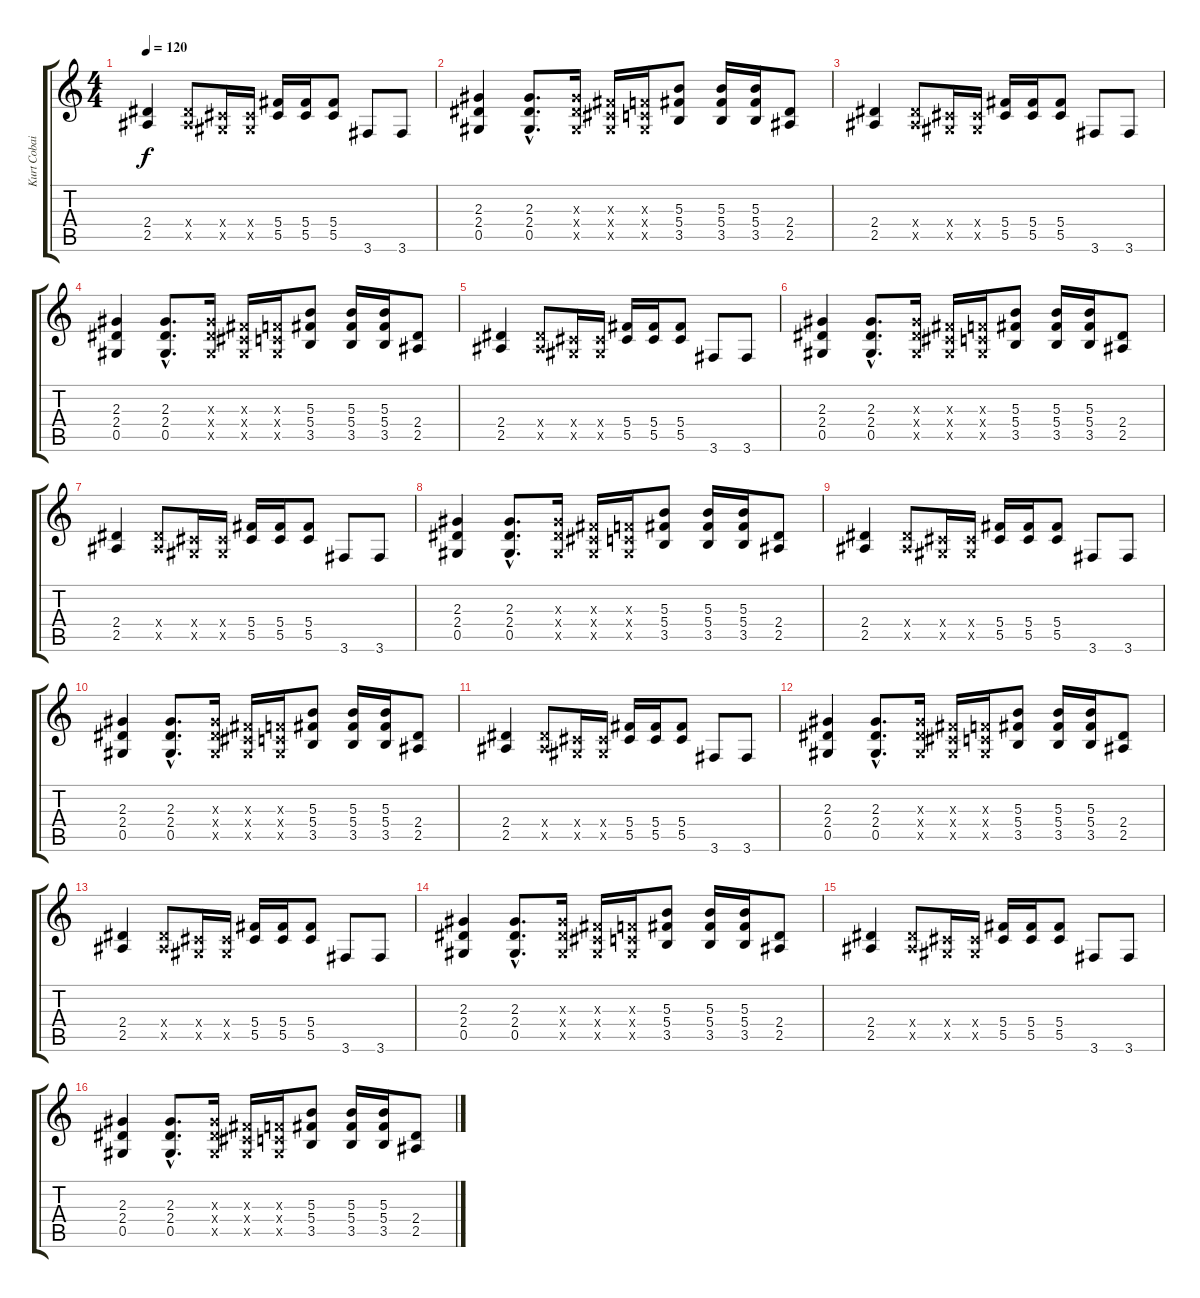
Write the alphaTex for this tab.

\track ("Kurt Cobain (Guitar)" "Kurt Cobai") {instrument overdrivenguitar}
\staff {score tabs}
\tuning (Eb4 Bb3 Gb3 Db3 Ab2 Eb2) {hide}
\ts (4 4)
\tempo 120
\clef g2
\ks c
(2.4 2.5).4{dy f} (2.4{x} 2.5{x}).8 (0.4{x} 0.5{x}).16 (0.4{x} 0.5{x}).16 (5.4 5.5).16 (5.4 5.5).16 (5.4 5.5).8 3.6.8 3.6.8 |
(2.3 2.4 0.5).4 (2.3{hac} 2.4{hac} 0.5{hac}).8{d} (2.3{x} 2.4{x} 0.5{x}).16 (0.3{x} 0.4{x} 0.5{x}).16 (-1.3{x} -1.4{x} 0.5{x}).16 (5.3 5.4 3.5).8 (5.3 5.4 3.5).16 (5.3 5.4 3.5).16 (2.4 2.5).8 |
(2.4 2.5).4 (2.4{x} 2.5{x}).8 (0.4{x} 0.5{x}).16 (0.4{x} 0.5{x}).16 (5.4 5.5).16 (5.4 5.5).16 (5.4 5.5).8 3.6.8 3.6.8 |
(2.3 2.4 0.5).4 (2.3{hac} 2.4{hac} 0.5{hac}).8{d} (2.3{x} 2.4{x} 0.5{x}).16 (0.3{x} 0.4{x} 0.5{x}).16 (-1.3{x} -1.4{x} 0.5{x}).16 (5.3 5.4 3.5).8 (5.3 5.4 3.5).16 (5.3 5.4 3.5).16 (2.4 2.5).8 |
(2.4 2.5).4 (2.4{x} 2.5{x}).8 (0.4{x} 0.5{x}).16 (0.4{x} 0.5{x}).16 (5.4 5.5).16 (5.4 5.5).16 (5.4 5.5).8 3.6.8 3.6.8 |
(2.3 2.4 0.5).4 (2.3{hac} 2.4{hac} 0.5{hac}).8{d} (2.3{x} 2.4{x} 0.5{x}).16 (0.3{x} 0.4{x} 0.5{x}).16 (-1.3{x} -1.4{x} 0.5{x}).16 (5.3 5.4 3.5).8 (5.3 5.4 3.5).16 (5.3 5.4 3.5).16 (2.4 2.5).8 |
(2.4 2.5).4 (2.4{x} 2.5{x}).8 (0.4{x} 0.5{x}).16 (0.4{x} 0.5{x}).16 (5.4 5.5).16 (5.4 5.5).16 (5.4 5.5).8 3.6.8 3.6.8 |
(2.3 2.4 0.5).4 (2.3{hac} 2.4{hac} 0.5{hac}).8{d} (2.3{x} 2.4{x} 0.5{x}).16 (0.3{x} 0.4{x} 0.5{x}).16 (-1.3{x} -1.4{x} 0.5{x}).16 (5.3 5.4 3.5).8 (5.3 5.4 3.5).16 (5.3 5.4 3.5).16 (2.4 2.5).8 |
(2.4 2.5).4 (2.4{x} 2.5{x}).8 (0.4{x} 0.5{x}).16 (0.4{x} 0.5{x}).16 (5.4 5.5).16 (5.4 5.5).16 (5.4 5.5).8 3.6.8 3.6.8 |
(2.3 2.4 0.5).4 (2.3{hac} 2.4{hac} 0.5{hac}).8{d} (2.3{x} 2.4{x} 0.5{x}).16 (0.3{x} 0.4{x} 0.5{x}).16 (-1.3{x} -1.4{x} 0.5{x}).16 (5.3 5.4 3.5).8 (5.3 5.4 3.5).16 (5.3 5.4 3.5).16 (2.4 2.5).8 |
(2.4 2.5).4 (2.4{x} 2.5{x}).8 (0.4{x} 0.5{x}).16 (0.4{x} 0.5{x}).16 (5.4 5.5).16 (5.4 5.5).16 (5.4 5.5).8 3.6.8 3.6.8 |
(2.3 2.4 0.5).4 (2.3{hac} 2.4{hac} 0.5{hac}).8{d} (2.3{x} 2.4{x} 0.5{x}).16 (0.3{x} 0.4{x} 0.5{x}).16 (-1.3{x} -1.4{x} 0.5{x}).16 (5.3 5.4 3.5).8 (5.3 5.4 3.5).16 (5.3 5.4 3.5).16 (2.4 2.5).8 |
(2.4 2.5).4 (2.4{x} 2.5{x}).8 (0.4{x} 0.5{x}).16 (0.4{x} 0.5{x}).16 (5.4 5.5).16 (5.4 5.5).16 (5.4 5.5).8 3.6.8 3.6.8 |
(2.3 2.4 0.5).4 (2.3{hac} 2.4{hac} 0.5{hac}).8{d} (2.3{x} 2.4{x} 0.5{x}).16 (0.3{x} 0.4{x} 0.5{x}).16 (-1.3{x} -1.4{x} 0.5{x}).16 (5.3 5.4 3.5).8 (5.3 5.4 3.5).16 (5.3 5.4 3.5).16 (2.4 2.5).8 |
(2.4 2.5).4 (2.4{x} 2.5{x}).8 (0.4{x} 0.5{x}).16 (0.4{x} 0.5{x}).16 (5.4 5.5).16 (5.4 5.5).16 (5.4 5.5).8 3.6.8 3.6.8 |
(2.3 2.4 0.5).4 (2.3{hac} 2.4{hac} 0.5{hac}).8{d} (2.3{x} 2.4{x} 0.5{x}).16 (0.3{x} 0.4{x} 0.5{x}).16 (-1.3{x} -1.4{x} 0.5{x}).16 (5.3 5.4 3.5).8 (5.3 5.4 3.5).16 (5.3 5.4 3.5).16 (2.4 2.5).8
